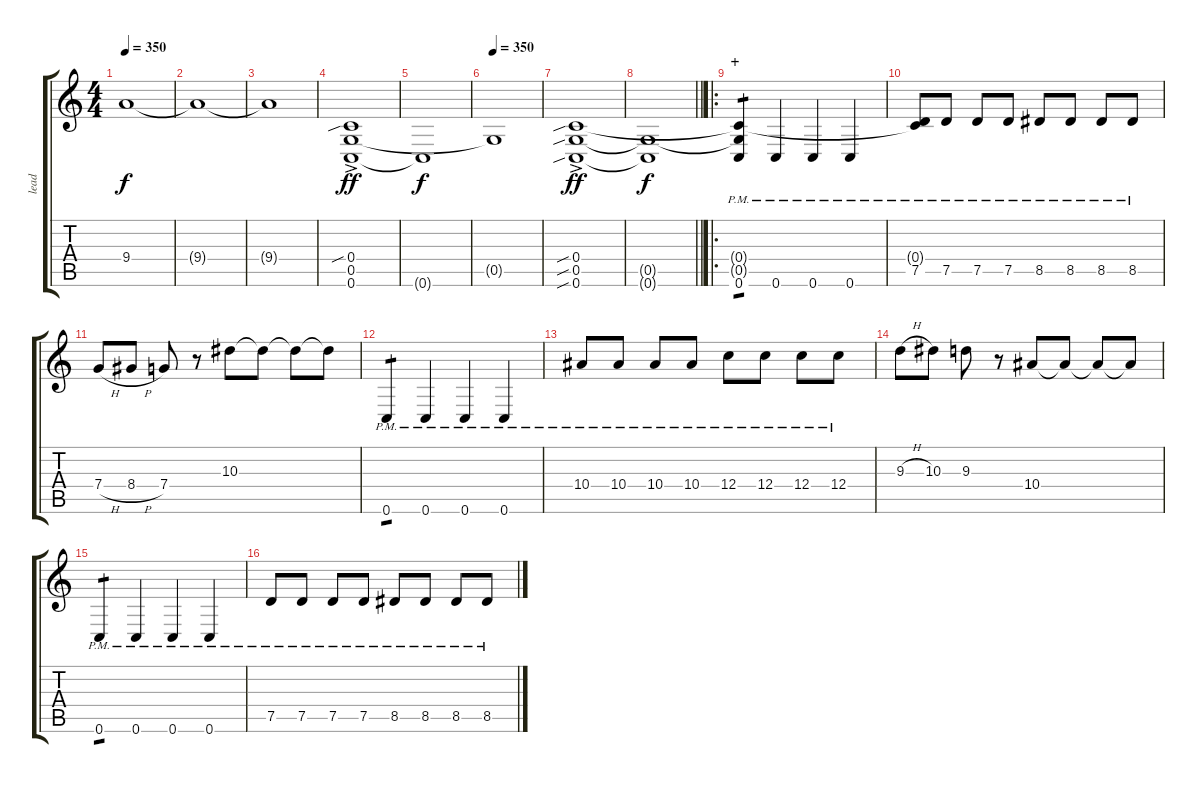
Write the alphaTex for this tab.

\track ("lead" "lead") {instrument overdrivenguitar}
\staff {score tabs}
\tuning (D4 A3 F3 C3 G2 C2) {hide}
\ts (4 4)
\tempo 350
\clef g2
\ks c
9.4.1{dy f} |
9.4{t}.1 |
9.4{t}.1 |
(0.4{sib ac} 0.5{ac} 0.6{ac}).1{dy ff} |
0.6{t}.1{dy f} |
\tempo 350
0.5{t}.1{instrument overdrivenguitar} |
(0.4{sib ac} 0.5{sib ac} 0.6{sib ac}).1{dy ff} |
\barLineRight lightlight
(0.5{t} 0.6{t}).1{dy f} |
\ro
\section ("" "+")
(0.4{t} 0.5{t} 0.6{pm}).4{tp 1} 0.6{pm}.4 0.6{pm}.4 0.6{pm}.4 |
(0.4{t} 7.5{pm}).8 7.5{pm}.8 7.5{pm}.8 7.5{pm}.8 8.5{pm}.8 8.5{pm}.8 8.5{pm}.8 8.5{pm}.8 |
7.4{h}.8 8.4{h}.8 7.4.8 r.8 10.3.8 10.3{t}.8 10.3{t}.8 10.3{t}.8 |
0.6{pm}.4{tp 1} 0.6{pm}.4 0.6{pm}.4 0.6{pm}.4 |
10.4{pm}.8 10.4{pm}.8 10.4{pm}.8 10.4{pm}.8 12.4{pm}.8 12.4{pm}.8 12.4{pm}.8 12.4{pm}.8 |
9.3{h}.8 10.3.8 9.3.8 r.8 10.4.8 10.4{t}.8 10.4{t}.8 10.4{t}.8 |
0.6{pm}.4{tp 1} 0.6{pm}.4 0.6{pm}.4 0.6{pm}.4 |
7.5{pm}.8 7.5{pm}.8 7.5{pm}.8 7.5{pm}.8 8.5{pm}.8 8.5{pm}.8 8.5{pm}.8 8.5{pm}.8
